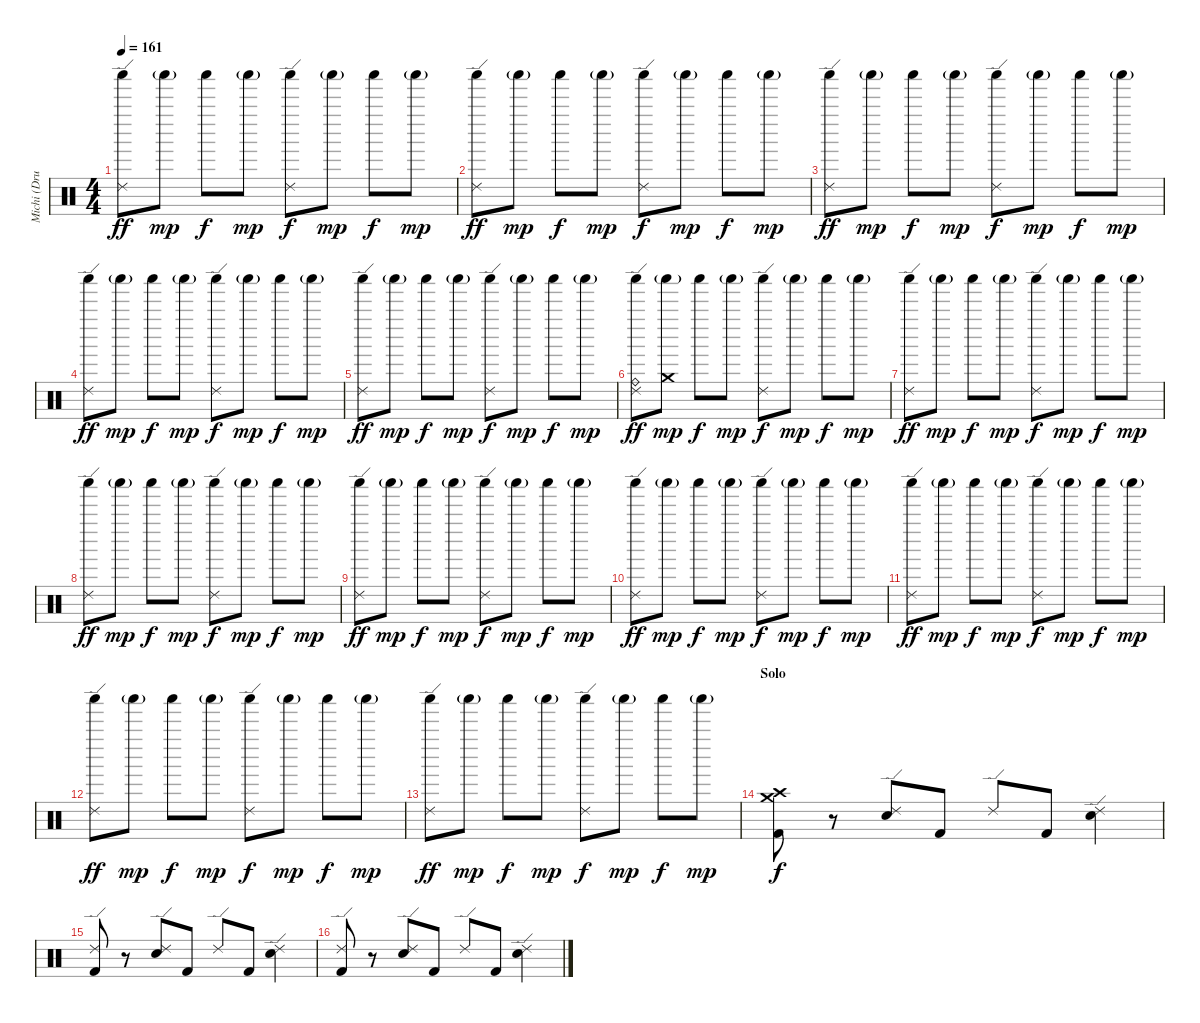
\track ("Michi (Drums)" "Michi (Dru") {instrument percussion}
\staff {score}
\articulation defaults
\ts (4 4)
\tempo 161
\clef neutral
\ks c
("Ride (edge) 2" "Shaker (hit)").8{dy ff} "Shaker (hit)"{g}.8{dy mp} "Shaker (hit)".8{dy f} "Shaker (hit)"{g}.8{dy mp} ("Ride (edge) 2" "Shaker (hit)").8{dy f} "Shaker (hit)"{g}.8{dy mp} "Shaker (hit)".8{dy f} "Shaker (hit)"{g}.8{dy mp} |
("Ride (edge) 2" "Shaker (hit)").8{dy ff} "Shaker (hit)"{g}.8{dy mp} "Shaker (hit)".8{dy f} "Shaker (hit)"{g}.8{dy mp} ("Ride (edge) 2" "Shaker (hit)").8{dy f} "Shaker (hit)"{g}.8{dy mp} "Shaker (hit)".8{dy f} "Shaker (hit)"{g}.8{dy mp} |
("Ride (edge) 2" "Shaker (hit)").8{dy ff} "Shaker (hit)"{g}.8{dy mp} "Shaker (hit)".8{dy f} "Shaker (hit)"{g}.8{dy mp} ("Ride (edge) 2" "Shaker (hit)").8{dy f} "Shaker (hit)"{g}.8{dy mp} "Shaker (hit)".8{dy f} "Shaker (hit)"{g}.8{dy mp} |
("Ride (edge) 2" "Shaker (hit)").8{dy ff} "Shaker (hit)"{g}.8{dy mp} "Shaker (hit)".8{dy f} "Shaker (hit)"{g}.8{dy mp} ("Ride (edge) 2" "Shaker (hit)").8{dy f} "Shaker (hit)"{g}.8{dy mp} "Shaker (hit)".8{dy f} "Shaker (hit)"{g}.8{dy mp} |
("Ride (edge) 2" "Shaker (hit)").8{dy ff} "Shaker (hit)"{g}.8{dy mp} "Shaker (hit)".8{dy f} "Shaker (hit)"{g}.8{dy mp} ("Ride (edge) 2" "Shaker (hit)").8{dy f} "Shaker (hit)"{g}.8{dy mp} "Shaker (hit)".8{dy f} "Shaker (hit)"{g}.8{dy mp} |
("Ride (bell)" "Ride (edge) 2" "Shaker (hit)").8{dy ff} ("Crash medium (hit)" "Shaker (hit)"{g}).8{dy mp} "Shaker (hit)".8{dy f} "Shaker (hit)"{g}.8{dy mp} ("Ride (edge) 2" "Shaker (hit)").8{dy f} "Shaker (hit)"{g}.8{dy mp} "Shaker (hit)".8{dy f} "Shaker (hit)"{g}.8{dy mp} |
("Ride (edge) 2" "Shaker (hit)").8{dy ff} "Shaker (hit)"{g}.8{dy mp} "Shaker (hit)".8{dy f} "Shaker (hit)"{g}.8{dy mp} ("Ride (edge) 2" "Shaker (hit)").8{dy f} "Shaker (hit)"{g}.8{dy mp} "Shaker (hit)".8{dy f} "Shaker (hit)"{g}.8{dy mp} |
("Ride (edge) 2" "Shaker (hit)").8{dy ff} "Shaker (hit)"{g}.8{dy mp} "Shaker (hit)".8{dy f} "Shaker (hit)"{g}.8{dy mp} ("Ride (edge) 2" "Shaker (hit)").8{dy f} "Shaker (hit)"{g}.8{dy mp} "Shaker (hit)".8{dy f} "Shaker (hit)"{g}.8{dy mp} |
("Ride (edge) 2" "Shaker (hit)").8{dy ff} "Shaker (hit)"{g}.8{dy mp} "Shaker (hit)".8{dy f} "Shaker (hit)"{g}.8{dy mp} ("Ride (edge) 2" "Shaker (hit)").8{dy f} "Shaker (hit)"{g}.8{dy mp} "Shaker (hit)".8{dy f} "Shaker (hit)"{g}.8{dy mp} |
("Ride (edge) 2" "Shaker (hit)").8{dy ff} "Shaker (hit)"{g}.8{dy mp} "Shaker (hit)".8{dy f} "Shaker (hit)"{g}.8{dy mp} ("Ride (edge) 2" "Shaker (hit)").8{dy f} "Shaker (hit)"{g}.8{dy mp} "Shaker (hit)".8{dy f} "Shaker (hit)"{g}.8{dy mp} |
("Ride (edge) 2" "Shaker (hit)").8{dy ff} "Shaker (hit)"{g}.8{dy mp} "Shaker (hit)".8{dy f} "Shaker (hit)"{g}.8{dy mp} ("Ride (edge) 2" "Shaker (hit)").8{dy f} "Shaker (hit)"{g}.8{dy mp} "Shaker (hit)".8{dy f} "Shaker (hit)"{g}.8{dy mp} |
("Ride (edge) 2" "Shaker (hit)").8{dy ff} "Shaker (hit)"{g}.8{dy mp} "Shaker (hit)".8{dy f} "Shaker (hit)"{g}.8{dy mp} ("Ride (edge) 2" "Shaker (hit)").8{dy f} "Shaker (hit)"{g}.8{dy mp} "Shaker (hit)".8{dy f} "Shaker (hit)"{g}.8{dy mp} |
("Ride (edge) 2" "Shaker (hit)").8{dy ff} "Shaker (hit)"{g}.8{dy mp} "Shaker (hit)".8{dy f} "Shaker (hit)"{g}.8{dy mp} ("Ride (edge) 2" "Shaker (hit)").8{dy f} "Shaker (hit)"{g}.8{dy mp} "Shaker (hit)".8{dy f} "Shaker (hit)"{g}.8{dy mp} |
\section ("" "Solo")
("Crash medium (hit)" "Crash high (hit)" "Kick (hit) 2").8{dy f} r.8 ("Ride (edge) 2" "Electric Snare (hit)").8 "Kick (hit) 2".8 "Ride (edge) 2".8 "Kick (hit) 2".8 ("Ride (edge) 2" "Electric Snare (hit)").4 |
("Ride (edge) 2" "Kick (hit) 2").8 r.8 ("Ride (edge) 2" "Electric Snare (hit)").8 "Kick (hit) 2".8 "Ride (edge) 2".8 "Kick (hit) 2".8 ("Ride (edge) 2" "Electric Snare (hit)").4 |
("Ride (edge) 2" "Kick (hit) 2").8 r.8 ("Ride (edge) 2" "Electric Snare (hit)").8 "Kick (hit) 2".8 "Ride (edge) 2".8 "Kick (hit) 2".8 ("Ride (edge) 2" "Electric Snare (hit)").4
